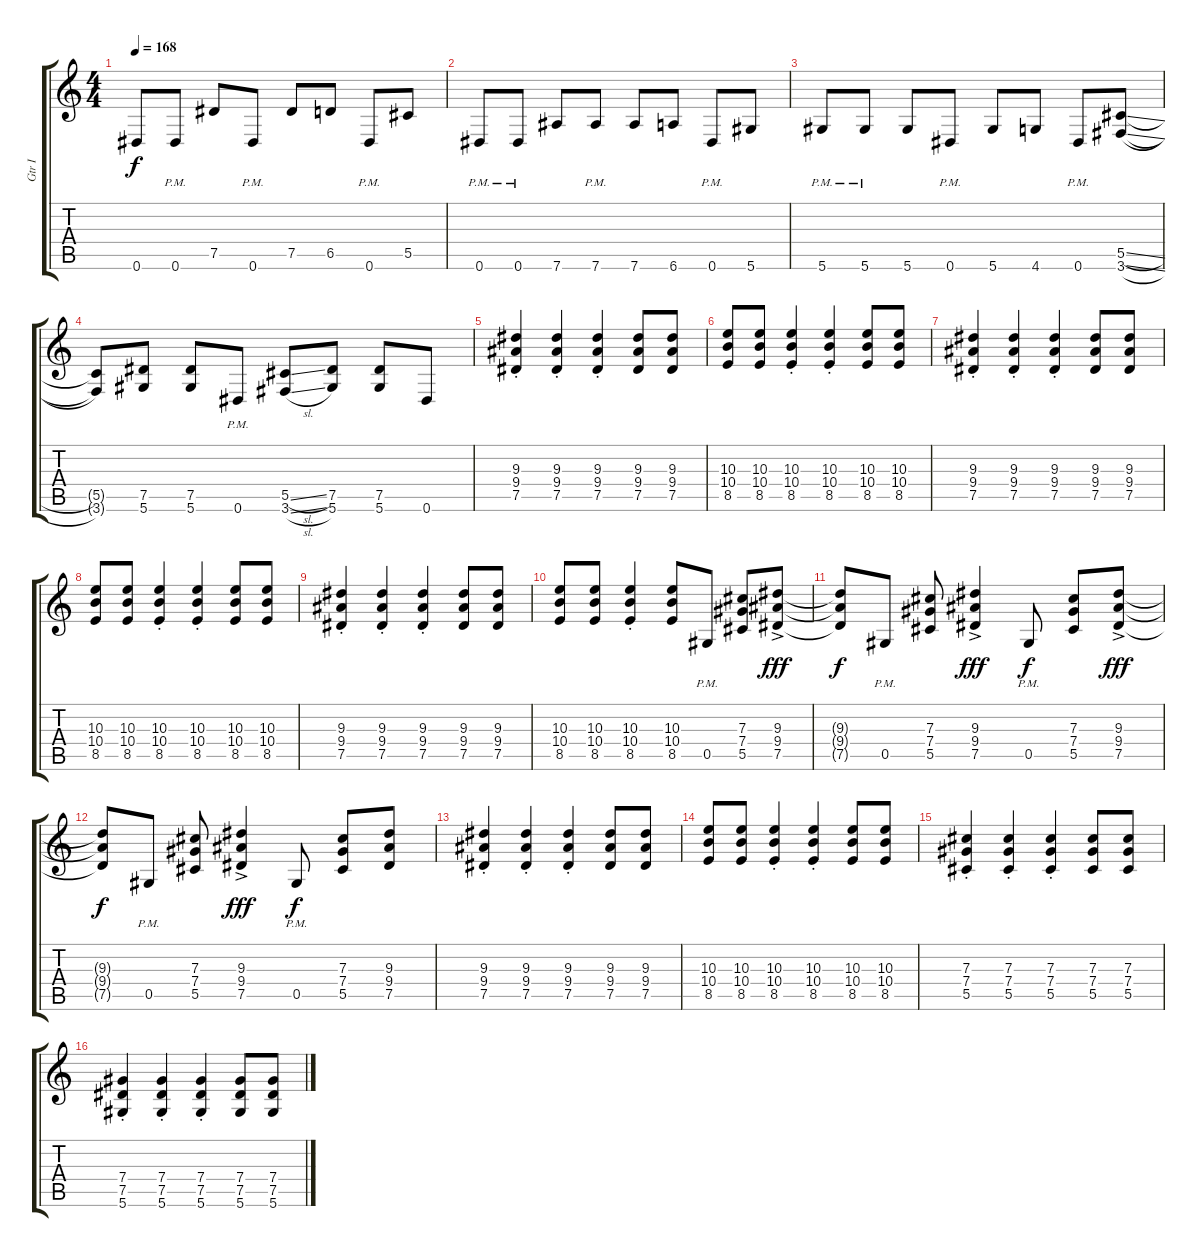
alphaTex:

\track ("Gtr I" "Gtr I") {instrument distortionguitar}
\staff {score tabs}
\tuning (Eb4 Bb3 Gb3 Db3 Ab2 Eb2) {hide}
\ts (4 4)
\tempo 168
\clef g2
\ks c
0.6{t}.8{dy f} 0.6{pm}.8 7.5.8 0.6{pm}.8 7.5.8 6.5.8 0.6{pm}.8 5.5.8 |
0.6{pm}.8 0.6{pm}.8 7.6.8 7.6{pm}.8 7.6.8 6.6.8 0.6{pm}.8 5.6.8 |
5.6{pm}.8 5.6{pm}.8 5.6.8 0.6{pm}.8 5.6.8 4.6.8 0.6{pm}.8 (5.5{sl} 3.6{sl}).8 |
(5.5{t} 3.6{t}).8 (7.5 5.6).8 (7.5 5.6).8 0.6{pm}.8 (5.5{sl} 3.6{sl}).8 (7.5 5.6).8 (7.5 5.6).8 0.6.8 |
(9.3{st} 9.4{st} 7.5{st}).4 (9.3{st} 9.4{st} 7.5{st}).4 (9.3{st} 9.4{st} 7.5{st}).4 (9.3 9.4 7.5).8 (9.3 9.4 7.5).8 |
(10.3 10.4 8.5).8 (10.3 10.4 8.5).8 (10.3{st} 10.4{st} 8.5{st}).4 (10.3{st} 10.4{st} 8.5{st}).4 (10.3 10.4 8.5).8 (10.3 10.4 8.5).8 |
(9.3{st} 9.4{st} 7.5{st}).4 (9.3{st} 9.4{st} 7.5{st}).4 (9.3{st} 9.4{st} 7.5{st}).4 (9.3 9.4 7.5).8 (9.3 9.4 7.5).8 |
(10.3 10.4 8.5).8 (10.3 10.4 8.5).8 (10.3{st} 10.4{st} 8.5{st}).4 (10.3{st} 10.4{st} 8.5{st}).4 (10.3 10.4 8.5).8 (10.3 10.4 8.5).8 |
(9.3{st} 9.4{st} 7.5{st}).4 (9.3{st} 9.4{st} 7.5{st}).4 (9.3{st} 9.4{st} 7.5{st}).4 (9.3 9.4 7.5).8 (9.3 9.4 7.5).8 |
(10.3 10.4 8.5).8 (10.3 10.4 8.5).8 (10.3{st} 10.4{st} 8.5{st}).4 (10.3 10.4 8.5).8 0.5{pm}.8 (7.3 7.4 5.5).8 (9.3{ac} 9.4{ac} 7.5{ac}).8{dy fff} |
(9.3{t} 9.4{t} 7.5{t}).8{dy f} 0.5{pm}.8 (7.3 7.4 5.5).8 (9.3{ac} 9.4{ac} 7.5{ac}).4{dy fff} 0.5{pm}.8{dy f} (7.3 7.4 5.5).8 (9.3{ac} 9.4{ac} 7.5{ac}).8{dy fff} |
(9.3{t} 9.4{t} 7.5{t}).8{dy f} 0.5{pm}.8 (7.3 7.4 5.5).8 (9.3{ac} 9.4{ac} 7.5{ac}).4{dy fff} 0.5{pm}.8{dy f} (7.3 7.4 5.5).8 (9.3 9.4 7.5).8 |
(9.3{st} 9.4{st} 7.5{st}).4 (9.3{st} 9.4{st} 7.5{st}).4 (9.3{st} 9.4{st} 7.5{st}).4 (9.3 9.4 7.5).8 (9.3 9.4 7.5).8 |
(10.3 10.4 8.5).8 (10.3 10.4 8.5).8 (10.3{st} 10.4{st} 8.5{st}).4 (10.3{st} 10.4{st} 8.5{st}).4 (10.3 10.4 8.5).8 (10.3 10.4 8.5).8 |
(7.3{st} 7.4{st} 5.5{st}).4 (7.3{st} 7.4{st} 5.5{st}).4 (7.3{st} 7.4{st} 5.5{st}).4 (7.3 7.4 5.5).8 (7.3 7.4 5.5).8 |
(7.4{st} 7.5{st} 5.6{st}).4 (7.4{st} 7.5{st} 5.6{st}).4 (7.4{st} 7.5{st} 5.6{st}).4 (7.4 7.5 5.6).8 (7.4 7.5 5.6).8
